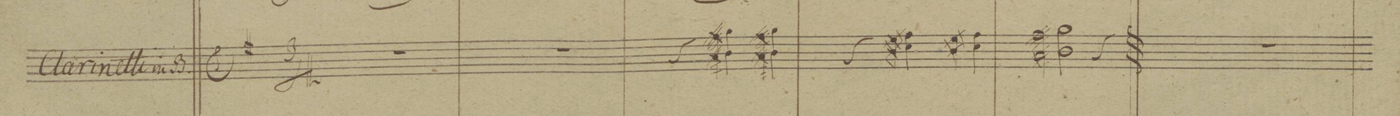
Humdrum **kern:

**kern	**dynam
*I"Clarinetti in B	*
*clefG2	*
*k[b-]	*
*M3/4	*
2.r	.
=2	=2
2.r	.
=3	=3
4r	.
4ff 4a\	.
4ff 4a\	.
=4	=4
4r	.
4ee 4b-\	.
4ee 4b-\	.
=5	=5
2ff 2a\	.
4r	.
=6	=6
2.r	.
=7	=7
*-	*-
